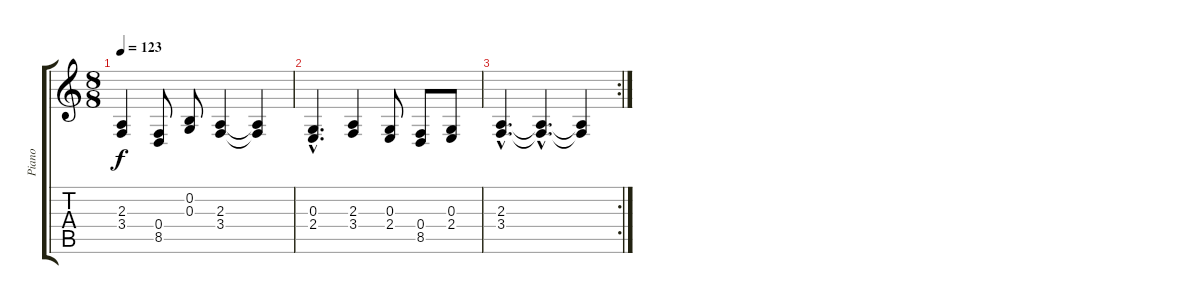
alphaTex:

\track ("Piano" "Piano") {instrument electricgrandpiano}
\staff {score tabs}
\tuning (E4 B3 G3 D3 A2 E2) {hide}
\ts (8 8)
\tempo 123
\clef g2
\ks c
(2.3 3.4).4{dy f} (0.4 8.5).8 (0.2 0.3).8 (2.3 3.4).4 (2.3{t} 3.4{t}).4 |
(0.3{hac} 2.4{hac}).4{d} (2.3 3.4).4 (0.3 2.4).8 (0.4 8.5).8 (0.3 2.4).8 |
\rc 2
(2.3{hac} 3.4{hac}).4{d} (2.3{hac t} 3.4{hac t}).4{d} (2.3{t} 3.4{t}).4
